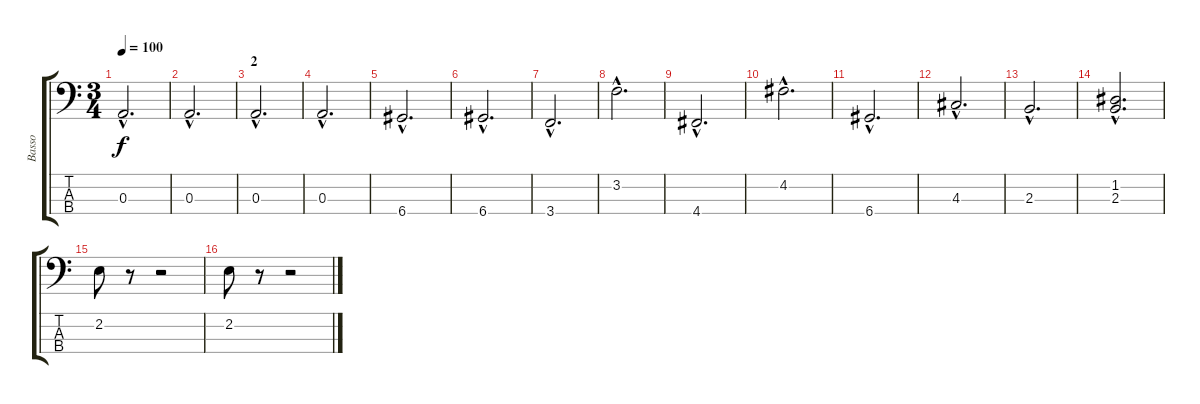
\track ("Basso" "Basso") {instrument acousticbass}
\staff {score tabs}
\tuning (G2 D2 A1 D1) {hide}
\ts (3 4)
\tempo 100
\clef f4
\ks c
0.3{hac}.2{d dy f} |
0.3{hac}.2{d} |
\section ("" "2")
0.3{hac}.2{d} |
0.3{hac}.2{d} |
6.4{hac}.2{d} |
6.4{hac}.2{d} |
3.4{hac}.2{d} |
3.2{hac}.2{d} |
4.4{hac}.2{d} |
4.2{hac}.2{d} |
6.4{hac}.2{d} |
4.3{hac}.2{d} |
2.3{hac}.2{d} |
(1.2{hac} 2.3{hac}).2{d} |
2.2.8 r.8 r.2 |
2.2.8 r.8 r.2
